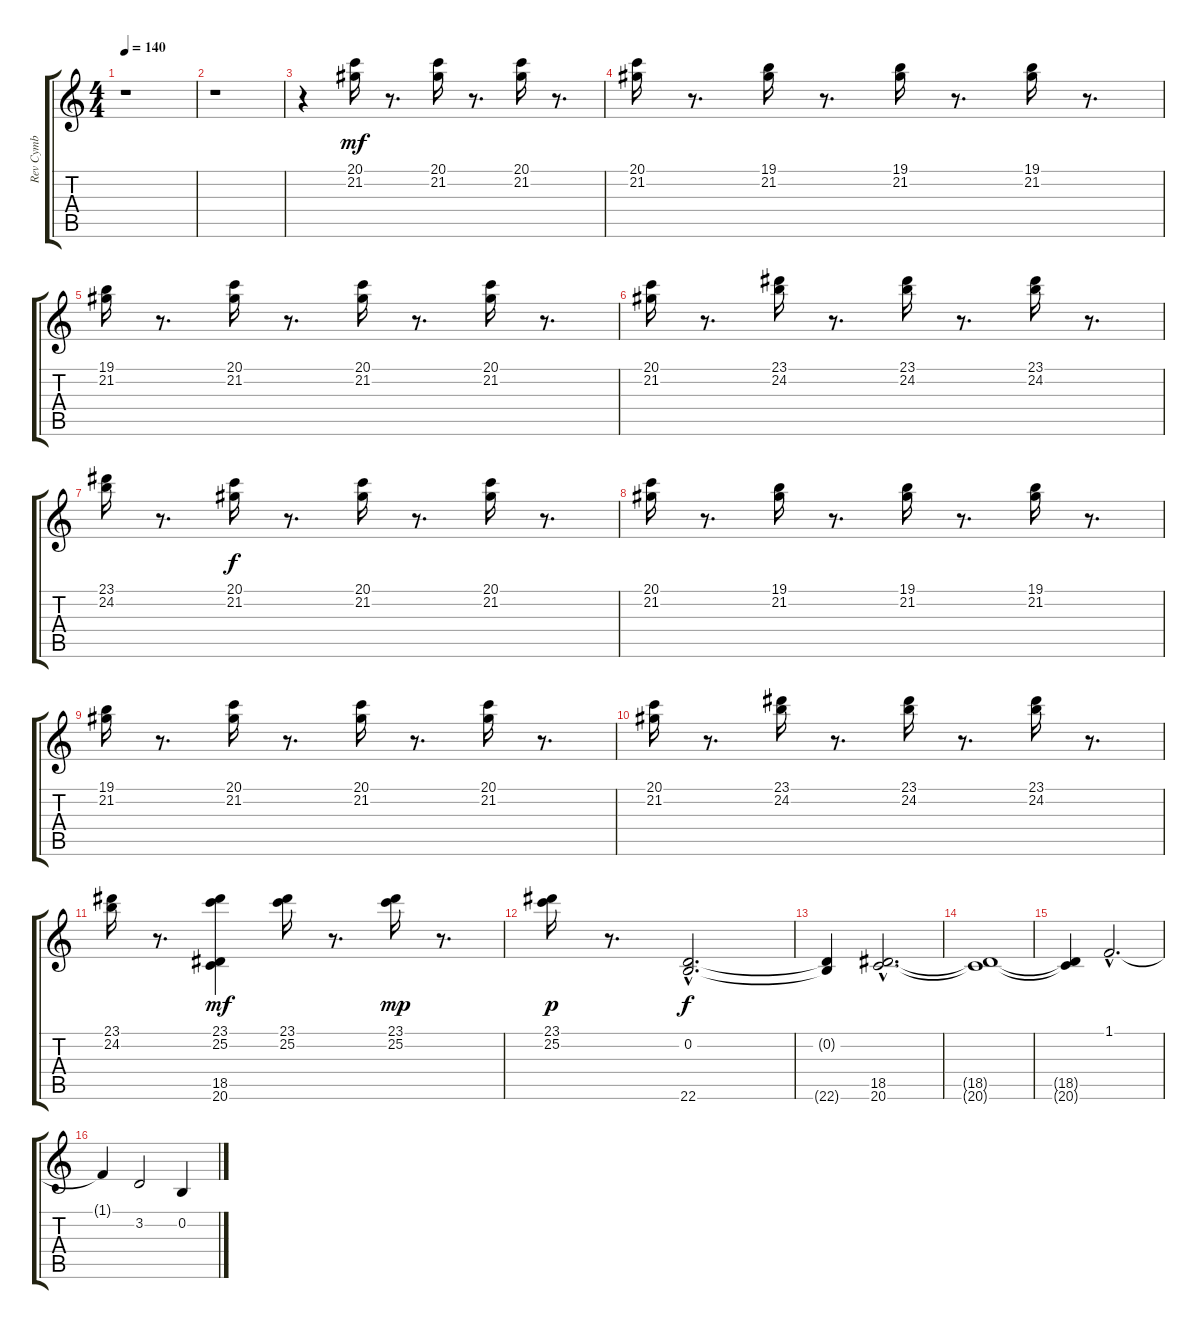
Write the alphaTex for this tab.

\track ("Rev Cymb" "Rev Cymb") {instrument reversecymbal}
\staff {score tabs}
\tuning (E4 B3 G3 D3 A2 E2) {hide}
\ts (4 4)
\tempo 140
\clef g2
\ks c
r.1{dy mf} |
r.1 |
r.4 (20.1 21.2).16{volume 16 instrument tremolostrings} r.8{d} (20.1 21.2).16 r.8{d} (20.1 21.2).16 r.8{d} |
(20.1 21.2).16 r.8{d} (19.1 21.2).16 r.8{d} (19.1 21.2).16 r.8{d} (19.1 21.2).16 r.8{d} |
(19.1 21.2).16 r.8{d} (20.1 21.2).16 r.8{d} (20.1 21.2).16 r.8{d} (20.1 21.2).16 r.8{d} |
(20.1 21.2).16 r.8{d} (23.1 24.2).16 r.8{d} (23.1 24.2).16 r.8{d} (23.1 24.2).16 r.8{d} |
(23.1 24.2).16 r.8{d} (20.1 21.2).16{dy f} r.8{d} (20.1 21.2).16 r.8{d} (20.1 21.2).16 r.8{d} |
(20.1 21.2).16 r.8{d} (19.1 21.2).16 r.8{d} (19.1 21.2).16 r.8{d} (19.1 21.2).16 r.8{d} |
(19.1 21.2).16 r.8{d} (20.1 21.2).16 r.8{d} (20.1 21.2).16 r.8{d} (20.1 21.2).16 r.8{d} |
(20.1 21.2).16 r.8{d} (23.1 24.2).16 r.8{d} (23.1 24.2).16 r.8{d} (23.1 24.2).16 r.8{d} |
(23.1 24.2).16 r.8{d} (23.1 25.2 18.5 20.6).4{dy mf} (23.1 25.2).16 r.8{d} (23.1 25.2).16{dy mp} r.8{d} |
(23.1 25.2).16{dy p} r.8{d} (0.2{hac} 22.6{hac}).2{d dy f} |
(0.2{t} 22.6{t}).4 (18.5{hac} 20.6{hac}).2{d} |
(18.5{t} 20.6{t}).1 |
(18.5{t} 20.6{t}).4 1.1{hac}.2{d} |
1.1{t}.4 3.2.2 0.2.4
